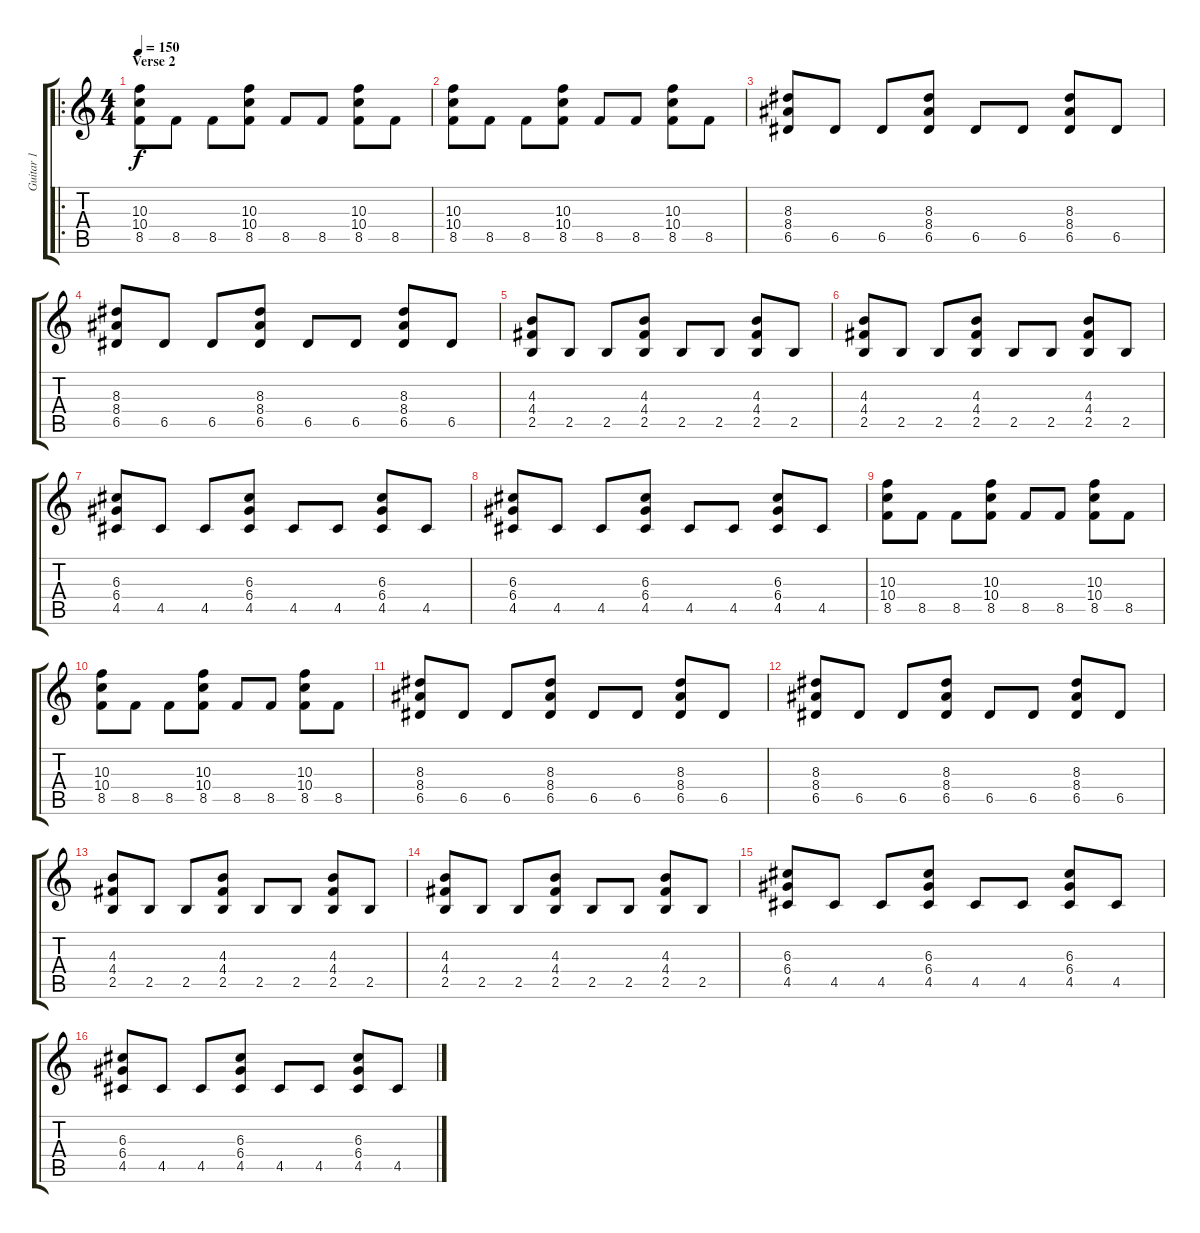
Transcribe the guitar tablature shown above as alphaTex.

\track ("Guitar 1" "Guitar 1") {instrument overdrivenguitar}
\staff {score tabs}
\tuning (E4 B3 G3 D3 A2 E2) {hide}
\ro
\ts (4 4)
\section ("" "Verse 2")
\tempo 150
\clef g2
\ks c
(10.3 10.4 8.5).8{dy f volume 16} 8.5.8 8.5.8 (10.3 10.4 8.5).8 8.5.8 8.5.8 (10.3 10.4 8.5).8 8.5.8 |
(10.3 10.4 8.5).8{volume 16} 8.5.8 8.5.8 (10.3 10.4 8.5).8 8.5.8 8.5.8 (10.3 10.4 8.5).8 8.5.8 |
(8.3 8.4 6.5).8 6.5.8 6.5.8 (8.3 8.4 6.5).8 6.5.8 6.5.8 (8.3 8.4 6.5).8 6.5.8 |
(8.3 8.4 6.5).8 6.5.8 6.5.8 (8.3 8.4 6.5).8 6.5.8 6.5.8 (8.3 8.4 6.5).8 6.5.8 |
(4.3 4.4 2.5).8 2.5.8 2.5.8 (4.3 4.4 2.5).8 2.5.8 2.5.8 (4.3 4.4 2.5).8 2.5.8 |
(4.3 4.4 2.5).8 2.5.8 2.5.8 (4.3 4.4 2.5).8 2.5.8 2.5.8 (4.3 4.4 2.5).8 2.5.8 |
(6.3 6.4 4.5).8 4.5.8 4.5.8 (6.3 6.4 4.5).8 4.5.8 4.5.8 (6.3 6.4 4.5).8 4.5.8 |
(6.3 6.4 4.5).8 4.5.8 4.5.8 (6.3 6.4 4.5).8 4.5.8 4.5.8 (6.3 6.4 4.5).8 4.5.8 |
(10.3 10.4 8.5).8{volume 16} 8.5.8 8.5.8 (10.3 10.4 8.5).8 8.5.8 8.5.8 (10.3 10.4 8.5).8 8.5.8 |
(10.3 10.4 8.5).8{volume 16} 8.5.8 8.5.8 (10.3 10.4 8.5).8 8.5.8 8.5.8 (10.3 10.4 8.5).8 8.5.8 |
(8.3 8.4 6.5).8 6.5.8 6.5.8 (8.3 8.4 6.5).8 6.5.8 6.5.8 (8.3 8.4 6.5).8 6.5.8 |
(8.3 8.4 6.5).8 6.5.8 6.5.8 (8.3 8.4 6.5).8 6.5.8 6.5.8 (8.3 8.4 6.5).8 6.5.8 |
(4.3 4.4 2.5).8 2.5.8 2.5.8 (4.3 4.4 2.5).8 2.5.8 2.5.8 (4.3 4.4 2.5).8 2.5.8 |
(4.3 4.4 2.5).8 2.5.8 2.5.8 (4.3 4.4 2.5).8 2.5.8 2.5.8 (4.3 4.4 2.5).8 2.5.8 |
(6.3 6.4 4.5).8 4.5.8 4.5.8 (6.3 6.4 4.5).8 4.5.8 4.5.8 (6.3 6.4 4.5).8 4.5.8 |
(6.3 6.4 4.5).8 4.5.8 4.5.8 (6.3 6.4 4.5).8 4.5.8 4.5.8 (6.3 6.4 4.5).8 4.5.8
